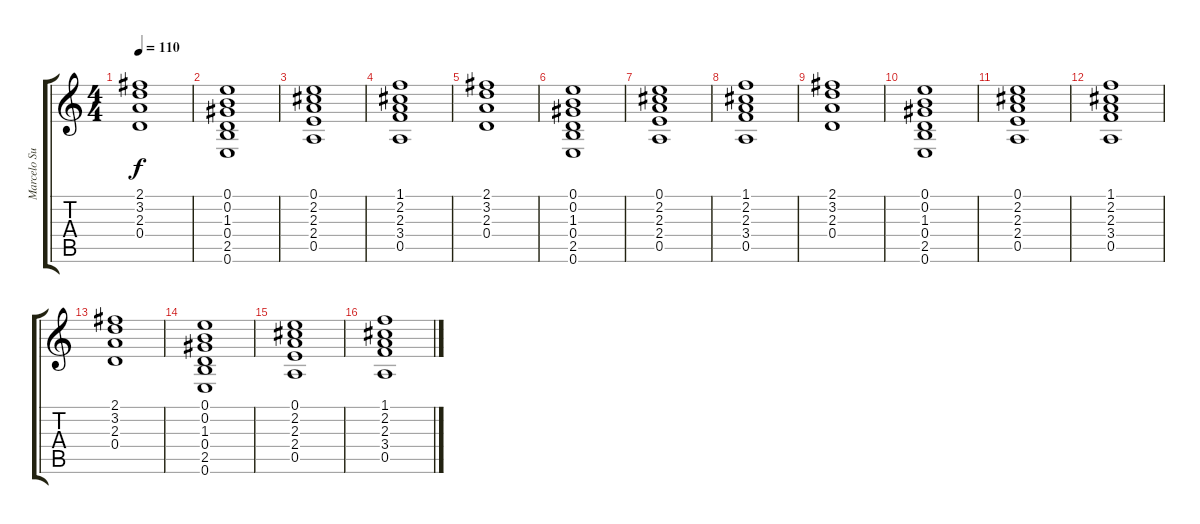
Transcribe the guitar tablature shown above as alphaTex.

\track ("Marcelo Sussekind" "Marcelo Su") {instrument acousticguitarsteel}
\staff {score tabs}
\tuning (E4 B3 G3 D3 A2 E2) {hide}
\ts (4 4)
\tempo 110
\clef g2
\ks c
(2.1 3.2 2.3 0.4).1{dy f} |
(0.1 0.2 1.3 0.4 2.5 0.6).1 |
(0.1 2.2 2.3 2.4 0.5).1 |
(1.1 2.2 2.3 3.4 0.5).1 |
(2.1 3.2 2.3 0.4).1 |
(0.1 0.2 1.3 0.4 2.5 0.6).1 |
(0.1 2.2 2.3 2.4 0.5).1 |
(1.1 2.2 2.3 3.4 0.5).1 |
(2.1 3.2 2.3 0.4).1 |
(0.1 0.2 1.3 0.4 2.5 0.6).1 |
(0.1 2.2 2.3 2.4 0.5).1 |
(1.1 2.2 2.3 3.4 0.5).1 |
(2.1 3.2 2.3 0.4).1 |
(0.1 0.2 1.3 0.4 2.5 0.6).1 |
(0.1 2.2 2.3 2.4 0.5).1 |
(1.1 2.2 2.3 3.4 0.5).1
